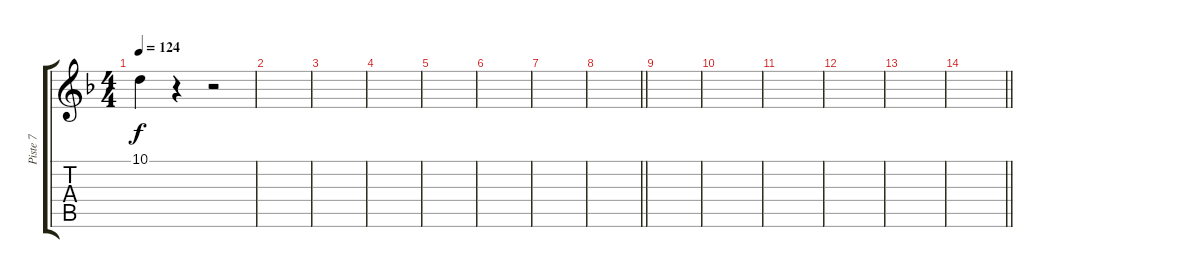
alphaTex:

\track ("Piste 7" "Piste 7") {instrument shakuhachi}
\staff {score tabs}
\tuning (E4 B3 G3 D3 A2 E2) {hide}
\ts (4 4)
\tempo 124
\clef g2
\ks dminor
10.1.4{dy f} r.4 r.2 |
|
|
|
|
|
|
\barLineRight lightlight
|
|
|
|
|
|
\barLineRight lightlight
